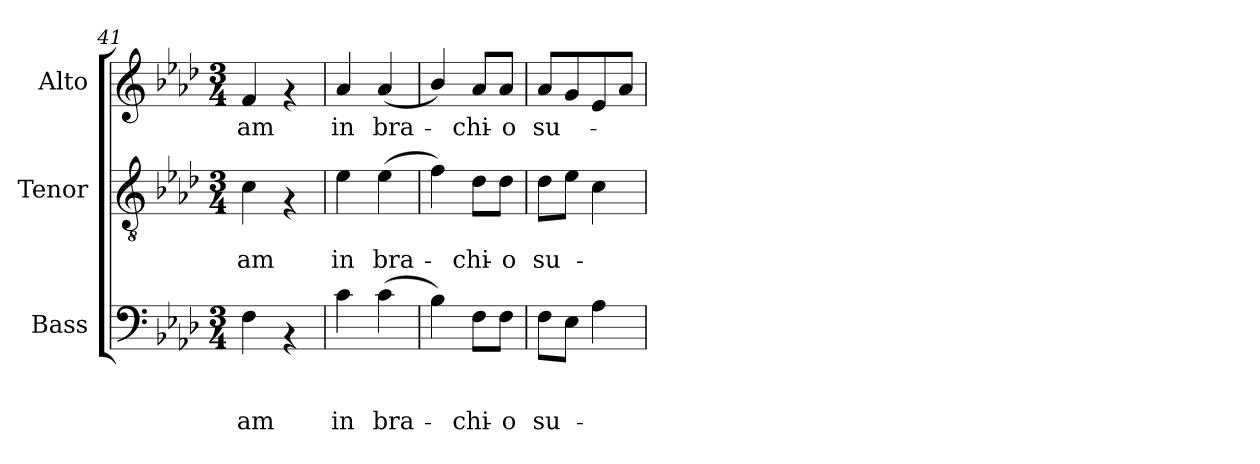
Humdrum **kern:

**kern	**text	**text	**text	**kern	**text	**text	**kern	**text
*part3	*part3	*part3	*part3	*part2	*part2	*part2	*part1	*part1
*staff3	*staff3	*staff3	*staff3	*staff2	*staff2	*staff2	*staff1	*staff1
*I"Bass	*	*	*	*I"Tenor	*	*	*I"Alto	*
*I'B.	*	*	*	*I'T.	*	*	*I'A.	*
*clefF4	*	*	*	*clefGv2	*	*	*clefG2	*
*ITrd-3c-5	*	*	*	*ITrd-3c-5	*	*	*ITrd2c3	*
*k[b-e-a-d-g-]	*	*	*	*k[b-e-a-d-g-]	*	*	*k[b-]	*
*D-:	*	*	*	*D-:	*	*	*F:	*
*M3/4	*	*	*	*M3/4	*	*	*M3/4	*
=41	=41	=41	=41	=41	=41	=41	=41	=41
!	!	!	!LO:LY:b	!	!	!LO:LY:b	!	!LO:LY:b:rj
4B-\	.	.	-am	4f\	.	-am	4d/	-am
4rAA	.	.	.	4rF	.	.	4rf	.
=42	=42	=42	=42	=42	=42	=42	=42	=42
!	!	!	!LO:LY:b	!	!	!LO:LY:b	!	!LO:LY:b:rj
4f\	.	.	in	4a-\	.	in	4f/	in
!	!	!	!LO:LY:b	!	!	!LO:LY:b	!	!LO:LY:b:rj
(>4f\	.	.	bra-	(>4a-\	.	bra-	(<4f/	bra-
=43	=43	=43	=43	=43	=43	=43	=43	=43
4e-\)	.	.	.	4b-\)	.	.	4g/)	.
!	!	!	!LO:LY:b	!	!	!LO:LY:b	!	!LO:LY:b:rj
8B-\L	.	.	-chi-	8g-\L	.	-chi-	8f/L	-chi-
!	!	!	!LO:LY:b	!	!	!LO:LY:b	!	!LO:LY:b:rj
8B-\J	.	.	-o	8g-\J	.	-o	8f/J	-o
=44	=44	=44	=44	=44	=44	=44	=44	=44
!	!	!	!LO:LY:b	!	!	!LO:LY:b	!	!LO:LY:b:rj
8B-\L	.	.	su-	8g-\L	.	su-	8f/L	su-
8A-\J	.	.	.	8a-\J	.	.	8e/	.
4d-\	.	.	.	4f\	.	.	8c/	.
.	.	.	.	.	.	.	8f/J	.
=	=	=	=	=	=	=	=	=
*-	*-	*-	*-	*-	*-	*-	*-	*-
